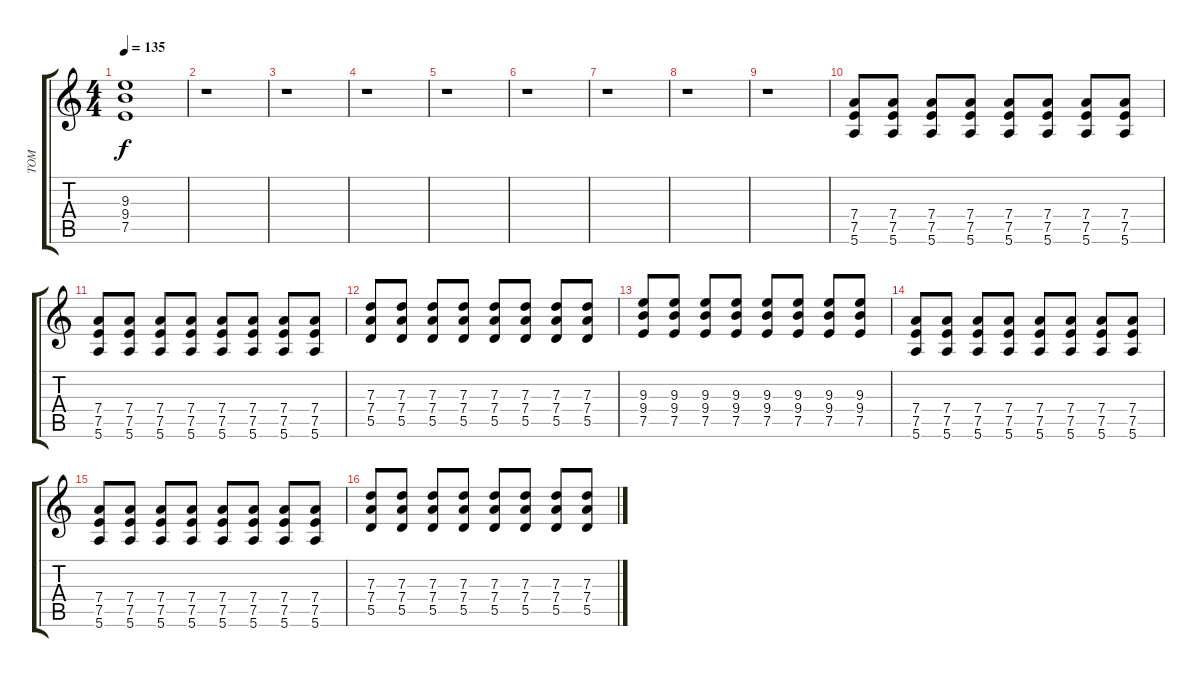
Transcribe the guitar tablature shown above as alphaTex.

\track ("TOM" "TOM") {instrument overdrivenguitar}
\staff {score tabs}
\tuning (E4 B3 G3 D3 A2 E2) {hide}
\ts (4 4)
\tempo 135
\clef g2
\ks c
(9.3 9.4 7.5).1{dy f} |
r.1 |
r.1 |
r.1 |
r.1 |
r.1 |
r.1 |
r.1 |
r.1 |
(7.4 7.5 5.6).8 (7.4 7.5 5.6).8 (7.4 7.5 5.6).8 (7.4 7.5 5.6).8 (7.4 7.5 5.6).8 (7.4 7.5 5.6).8 (7.4 7.5 5.6).8 (7.4 7.5 5.6).8 |
(7.4 7.5 5.6).8 (7.4 7.5 5.6).8 (7.4 7.5 5.6).8 (7.4 7.5 5.6).8 (7.4 7.5 5.6).8 (7.4 7.5 5.6).8 (7.4 7.5 5.6).8 (7.4 7.5 5.6).8 |
(7.3 7.4 5.5).8 (7.3 7.4 5.5).8 (7.3 7.4 5.5).8 (7.3 7.4 5.5).8 (7.3 7.4 5.5).8 (7.3 7.4 5.5).8 (7.3 7.4 5.5).8 (7.3 7.4 5.5).8 |
(9.3 9.4 7.5).8 (9.3 9.4 7.5).8 (9.3 9.4 7.5).8 (9.3 9.4 7.5).8 (9.3 9.4 7.5).8 (9.3 9.4 7.5).8 (9.3 9.4 7.5).8 (9.3 9.4 7.5).8 |
(7.4 7.5 5.6).8 (7.4 7.5 5.6).8 (7.4 7.5 5.6).8 (7.4 7.5 5.6).8 (7.4 7.5 5.6).8 (7.4 7.5 5.6).8 (7.4 7.5 5.6).8 (7.4 7.5 5.6).8 |
(7.4 7.5 5.6).8 (7.4 7.5 5.6).8 (7.4 7.5 5.6).8 (7.4 7.5 5.6).8 (7.4 7.5 5.6).8 (7.4 7.5 5.6).8 (7.4 7.5 5.6).8 (7.4 7.5 5.6).8 |
(7.3 7.4 5.5).8 (7.3 7.4 5.5).8 (7.3 7.4 5.5).8 (7.3 7.4 5.5).8 (7.3 7.4 5.5).8 (7.3 7.4 5.5).8 (7.3 7.4 5.5).8 (7.3 7.4 5.5).8
